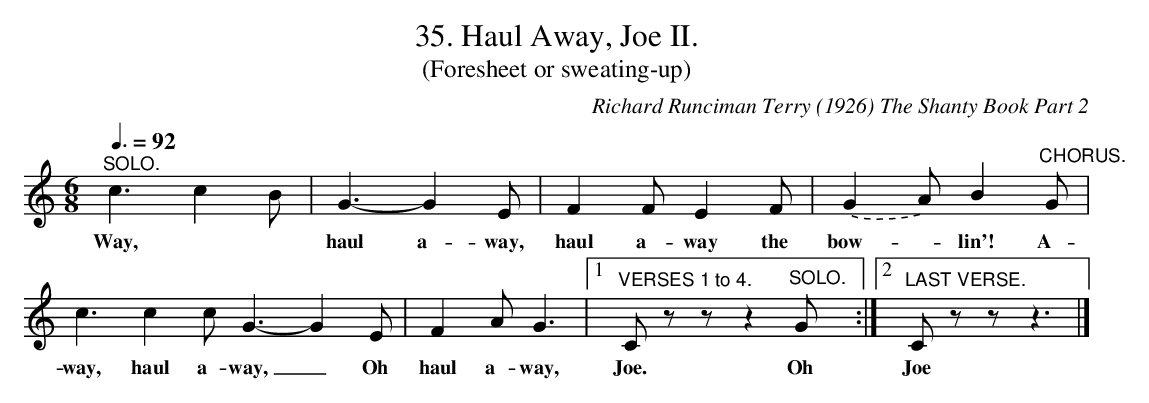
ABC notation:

X:1
T:35. Haul Away, Joe II.
T:(Foresheet or sweating-up)
C:Richard Runciman Terry (1926) The Shanty Book Part 2
L:1/8
Q:3/8=92
M:6/8
K:C
 "^SOLO." c3 c2 B | G3-G2 E |
w: Way, |  haul a-way,_ We'll |
F2 F E2 F | .(G2 A) B2 "^CHORUS." G | c3 c2 c
w: haul a-way the | bow-*lin'! A- | way, haul a- |
G3-G2 E | F2 A G3 |1 "VERSES 1 to 4." C z z z2 "^SOLO." G :|2 "LAST VERSE." C z z z3 |]
w: way,_ Oh | haul a-way, | Joe. Oh | Joe |
